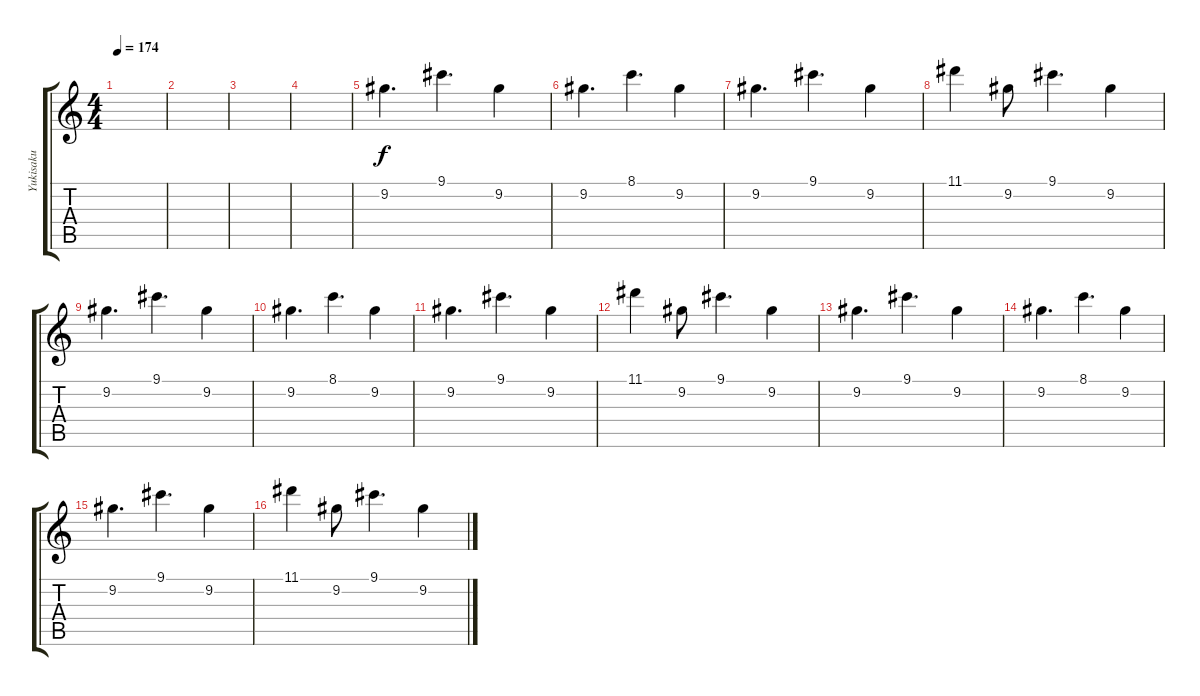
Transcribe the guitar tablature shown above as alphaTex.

\track ("Yukisaku" "Yukisaku") {instrument overdrivenguitar}
\staff {score tabs}
\tuning (E4 B3 G3 D3 A2 E2) {hide}
\ts (4 4)
\tempo 174
\clef g2
\ks c
|
|
|
|
9.2.4{d} 9.1.4{d} 9.2.4 |
9.2.4{d} 8.1.4{d} 9.2.4 |
9.2.4{d} 9.1.4{d} 9.2.4 |
11.1.4 9.2.8 9.1.4{d} 9.2.4 |
9.2.4{d} 9.1.4{d} 9.2.4 |
9.2.4{d} 8.1.4{d} 9.2.4 |
9.2.4{d} 9.1.4{d} 9.2.4 |
11.1.4 9.2.8 9.1.4{d} 9.2.4 |
9.2.4{d} 9.1.4{d} 9.2.4 |
9.2.4{d} 8.1.4{d} 9.2.4 |
9.2.4{d} 9.1.4{d} 9.2.4 |
11.1.4 9.2.8 9.1.4{d} 9.2.4
